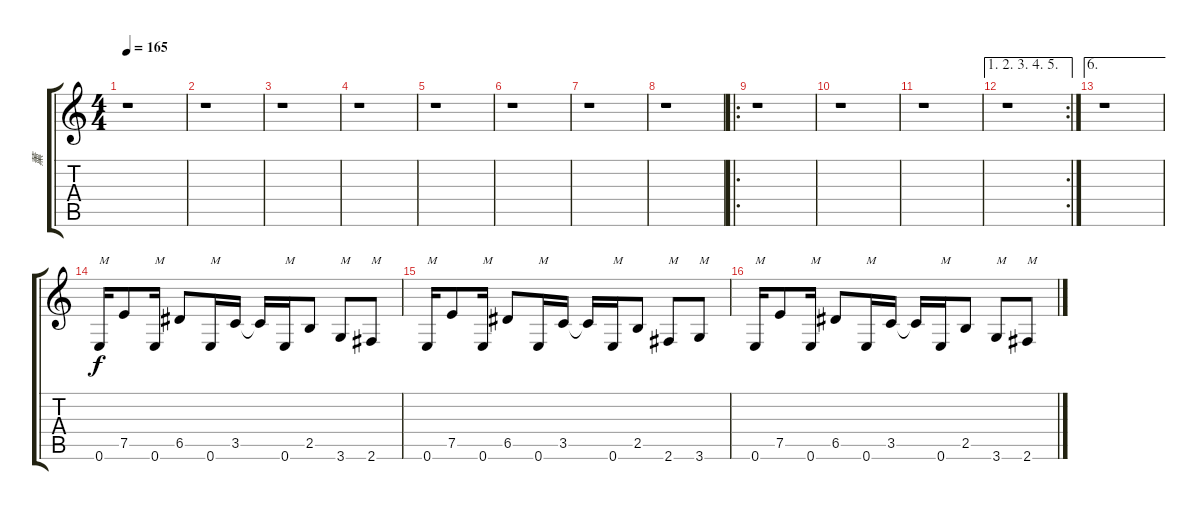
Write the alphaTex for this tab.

\track ("薰" "薰") {instrument distortionguitar}
\staff {score tabs}
\tuning (E4 B3 G3 D3 A2 E2) {hide}
\ts (4 4)
\tempo 165
\clef g2
\ks c
r.1{dy f instrument distortionguitar} |
r.1 |
r.1 |
r.1 |
r.1 |
r.1 |
r.1 |
r.1 |
\ro
r.1 |
r.1 |
r.1 |
\ae (1 2 3 4 5)
\rc 2
r.1 |
\ae 6
r.1 |
0.6.16{txt "M"} 7.5.8 0.6.16{txt "M"} 6.5.8 0.6.16{txt "M"} 3.5.16 3.5{t}.16 0.6.16{txt "M"} 2.5.8 3.6.8{txt "M"} 2.6.8{txt "M"} |
0.6.16{txt "M"} 7.5.8 0.6.16{txt "M"} 6.5.8 0.6.16{txt "M"} 3.5.16 3.5{t}.16 0.6.16{txt "M"} 2.5.8 2.6.8{txt "M"} 3.6.8{txt "M"} |
0.6.16{txt "M"} 7.5.8 0.6.16{txt "M"} 6.5.8 0.6.16{txt "M"} 3.5.16 3.5{t}.16 0.6.16{txt "M"} 2.5.8 3.6.8{txt "M"} 2.6.8{txt "M"}
